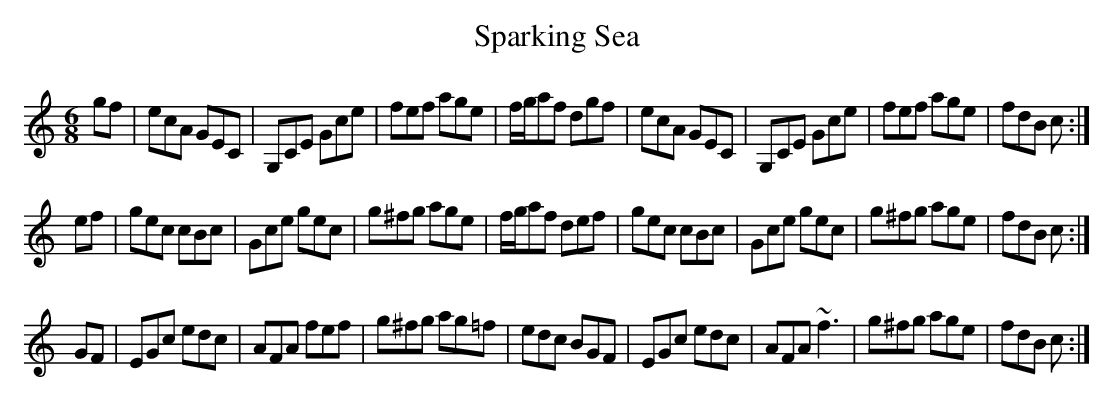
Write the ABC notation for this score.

X:1.2
T:Sparking Sea
M:6/8
K:C
gf|ecA GEC|G,CE Gce|fef age|f/g/af dgf|            ecA GEC|G,CE Gce|fef age|fdB c:|
ef|gec cBc|Gce gec|g^fg age|f/g/af def|            gec cBc|Gce gec|g^fg age|fdB c:|
GF|EGc edc|AFA fef|g^fg ag=f|edc BGF|              EGc edc|AFA ~f3|g^fg age|fdB c:|
